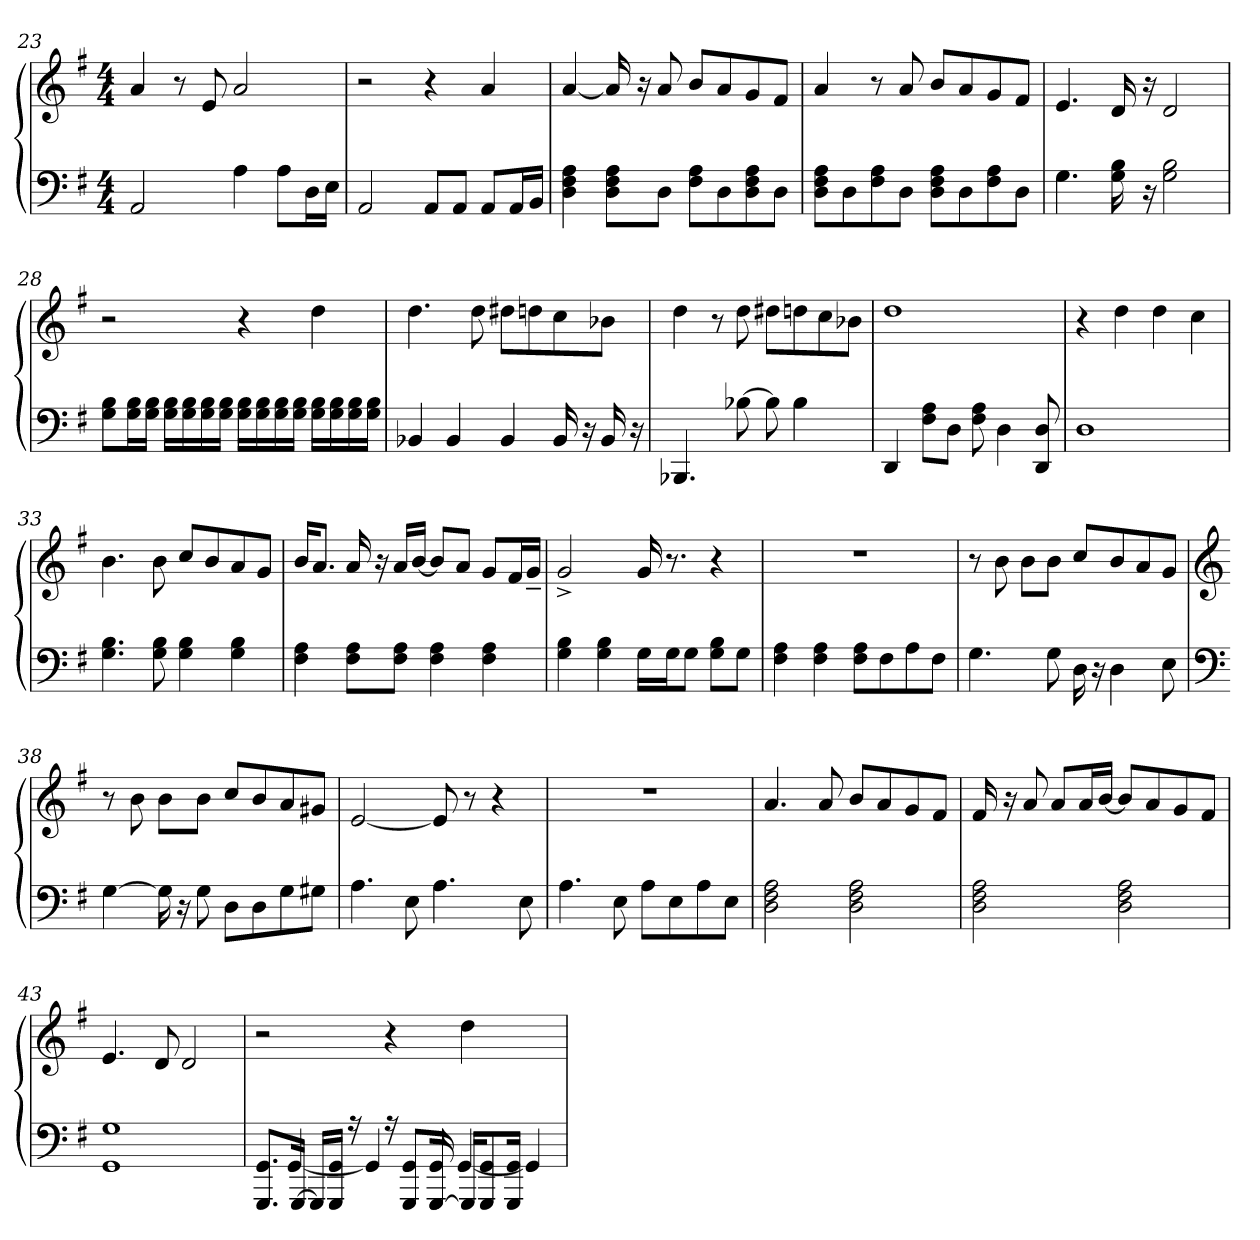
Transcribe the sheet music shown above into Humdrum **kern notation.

**kern	**kern
*part1	*part1
*staff2	*staff1
*clefF4	*clefG2
*k[f#]	*k[f#]
*M4/4	*M4/4
=23	=23
2AA/	4a/
.	8r
.	8e/
4A\	2a/
8A\L	.
16D\L	.
16E\JJ	.
=24	=24
2AA/	2r
8AA/L	4r
8AA/J	.
8AA/L	4a/
16AA/L	.
16BB/JJ	.
!!LO:LB:g=z
=25	=25
4D\ 4F#\ 4A\	[4a/
8D\ 8F#\ 8A\L	16a/]
.	16r
8D\J	8a/
8F#\ 8A\L	8b/L
8D\	8a/
8D\ 8F#\ 8A\	8g/
8D\J	8f#/J
=26	=26
8D\ 8F#\ 8A\L	4a/
8D\	.
8F#\ 8A\	8r
8D\J	8a/
8D\ 8F#\ 8A\L	8b/L
8D\	8a/
8F#\ 8A\	8g/
8D\J	8f#/J
=27	=27
4.G\	4.e/
16G\ 16B\	16d/
16r	16r
2G\ 2B\	2d/
!!LO:LB:g=z
=28	=28
8G\ 8B\L	2r
16G\ 16B\L	.
16G\ 16B\JJ	.
16G\ 16B\LL	.
16G\ 16B\	.
16G\ 16B\	.
16G\ 16B\JJ	.
16G\ 16B\LL	4r
16G\ 16B\	.
16G\ 16B\	.
16G\ 16B\JJ	.
16G\ 16B\LL	4dd\
16G\ 16B\	.
16G\ 16B\	.
16G\ 16B\JJ	.
=29	=29
4BB-X/	4.dd\
4BB-/	.
.	8dd\
4BB-/	8dd#X\L
.	8ddn\
16BB-/	8cc\
16r	.
16BB-/	8b-X\J
16r	.
=30	=30
4.BBB-X/	4dd\
.	8r
[8B-X\	8dd\
8B-\]	8dd#X\L
4B-\	8ddn\
.	8cc\
8ryy	8b-X\J
!!LO:LB:g=z
=31	=31
4DD/	1dd
8F#\ 8A\L	.
8D\J	.
8F#\ 8A\	.
4D\	.
8DD/ 8D/	.
=32	=32
1D	4r
.	4dd\
.	4dd\
.	4cc\
=33	=33
4.G\ 4.B\	4.b\
8G\ 8B\	8b\
4G\ 4B\	8cc/L
.	8b/
4G\ 4B\	8a/
.	8g/J
=34	=34
4F#\ 4A\	16b/KL
.	8.a/J
8F#\ 8A\L	16a/
.	16r
8F#\ 8A\J	16a/LL
.	[16b/JJ
4F#\ 4A\	8b/L]
.	8a/J
4F#\ 4A\	8g/L
.	16f#/L
.	16g~/JJ
!!LO:LB:g=z
=35	=35
4G\ 4B\	2g^/
4G\ 4B\	.
16G\LL	16g/
16G\J	8.r
8G\J	.
8G\ 8B\L	4r
8G\J	.
=36	=36
4F#\ 4A\	1r
4F#\ 4A\	.
8F#\ 8A\L	.
8F#\	.
8A\	.
8F#\J	.
=37	=37
4.G\	8r
.	8b\
.	8b\L
8G\	8b\J
16D\	8cc/L
16r	.
4D\	8b/
.	8a/
8E\	8g/J
!!LO:PB:g=z
=38	=38
*clefF4	*clefG2
[4G\	8r
.	8b\
16G\]	8b\L
16r	.
8G\	8b\J
8D\L	8cc/L
8D\	8b/
8G\	8a/
8G#X\J	8g#X/J
=39	=39
4.A\	[2e/
8E\	.
4.A\	8e/]
.	8r
.	4r
8E\	.
=40	=40
4.A\	1r
8E\	.
8A\L	.
8E\	.
8A\	.
8E\J	.
=41	=41
2D\ 2F#\ 2A\	4.a/
.	8a/
2D\ 2F#\ 2A\	8b/L
.	8a/
.	8g/
.	8f#/J
!!LO:LB:g=z
=42	=42
2D\ 2F#\ 2A\	16f#/
.	16r
.	8a/
.	8a/L
.	16a/L
.	[16b/JJ
2D\ 2F#\ 2A\	8b/L]
.	8a/
.	8g/
.	8f#/J
=43	=43
*^	*
1G	1GG	4.e/
.	.	8d/
.	.	2d/
=44	=44	=44
8.GGG/ 8.GG/L	8.ryy	2r
[16GGG/Jk	[4GG/	.
16GGG/LL]	.	.
16GGG/ 16GG/JJ	.	.
16r	.	.
16ryy	4GG/]	.
16r	.	4r
8GGG/ 8GG/L	.	.
[16GGG/Jk	16GGG/ 16GG/	.
16GGG/KL]	[4GG/	4dd\
8GGG/ 8GG/	.	.
16GGG/ 16GG/Jk	.	.
4ryy	4GG/]	4ryy
*v	*v	*
=	=
*-	*-
